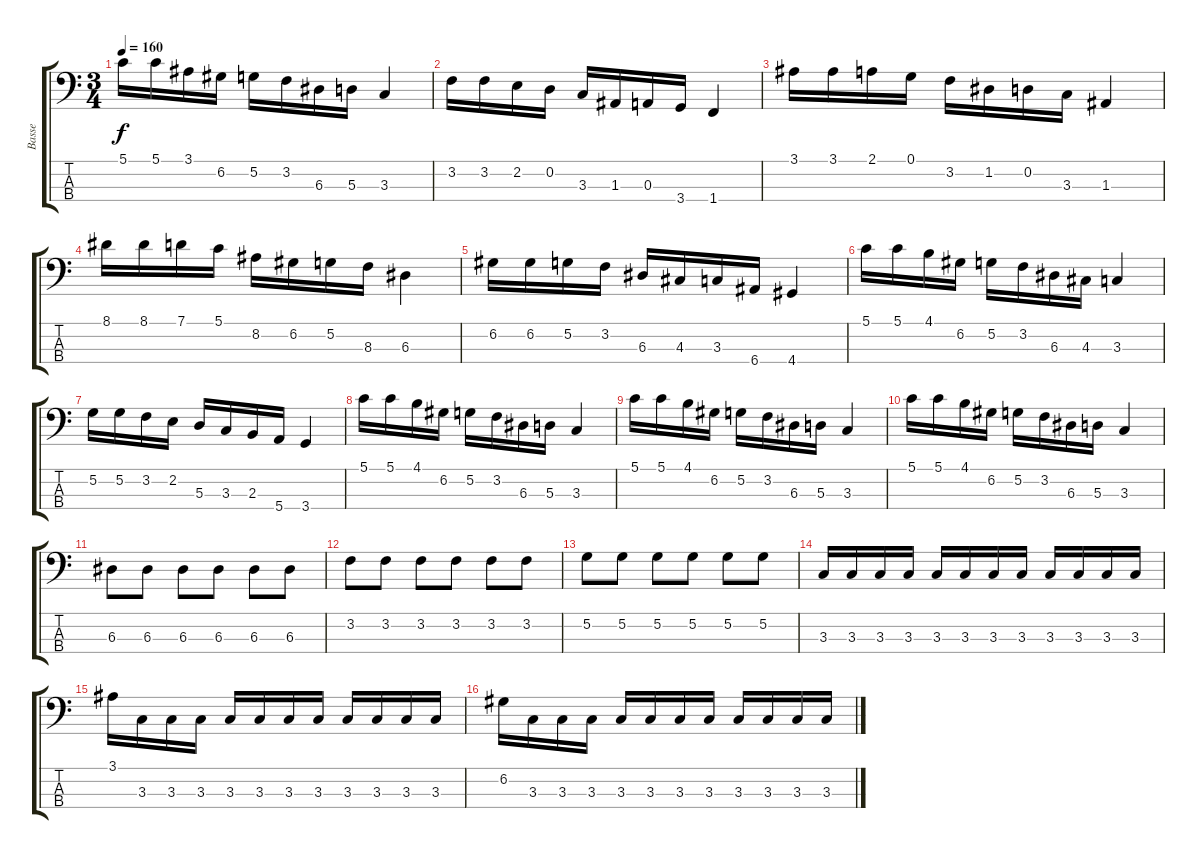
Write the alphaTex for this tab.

\track ("Basse" "Basse") {instrument electricbasspick}
\staff {score tabs}
\tuning (G2 D2 A1 E1) {hide}
\ts (3 4)
\tempo 160
\clef f4
\ks c
5.1.16{dy f} 5.1.16 3.1.16 6.2.16 5.2.16 3.2.16 6.3.16 5.3.16 3.3.4 |
3.2.16 3.2.16 2.2.16 0.2.16 3.3.16 1.3.16 0.3.16 3.4.16 1.4.4 |
3.1.16 3.1.16 2.1.16 0.1.16 3.2.16 1.2.16 0.2.16 3.3.16 1.3.4 |
8.1.16 8.1.16 7.1.16 5.1.16 8.2.16 6.2.16 5.2.16 8.3.16 6.3.4 |
6.2.16 6.2.16 5.2.16 3.2.16 6.3.16 4.3.16 3.3.16 6.4.16 4.4.4 |
5.1.16 5.1.16 4.1.16 6.2.16 5.2.16 3.2.16 6.3.16 4.3.16 3.3.4 |
5.2.16 5.2.16 3.2.16 2.2.16 5.3.16 3.3.16 2.3.16 5.4.16 3.4.4 |
5.1.16 5.1.16 4.1.16 6.2.16 5.2.16 3.2.16 6.3.16 5.3.16 3.3.4 |
5.1.16 5.1.16 4.1.16 6.2.16 5.2.16 3.2.16 6.3.16 5.3.16 3.3.4 |
5.1.16 5.1.16 4.1.16 6.2.16 5.2.16 3.2.16 6.3.16 5.3.16 3.3.4 |
6.3.8 6.3.8 6.3.8 6.3.8 6.3.8 6.3.8 |
3.2.8 3.2.8 3.2.8 3.2.8 3.2.8 3.2.8 |
5.2.8 5.2.8 5.2.8 5.2.8 5.2.8 5.2.8 |
3.3.16 3.3.16 3.3.16 3.3.16 3.3.16 3.3.16 3.3.16 3.3.16 3.3.16 3.3.16 3.3.16 3.3.16 |
3.1.16 3.3.16 3.3.16 3.3.16 3.3.16 3.3.16 3.3.16 3.3.16 3.3.16 3.3.16 3.3.16 3.3.16 |
6.2.16 3.3.16 3.3.16 3.3.16 3.3.16 3.3.16 3.3.16 3.3.16 3.3.16 3.3.16 3.3.16 3.3.16
